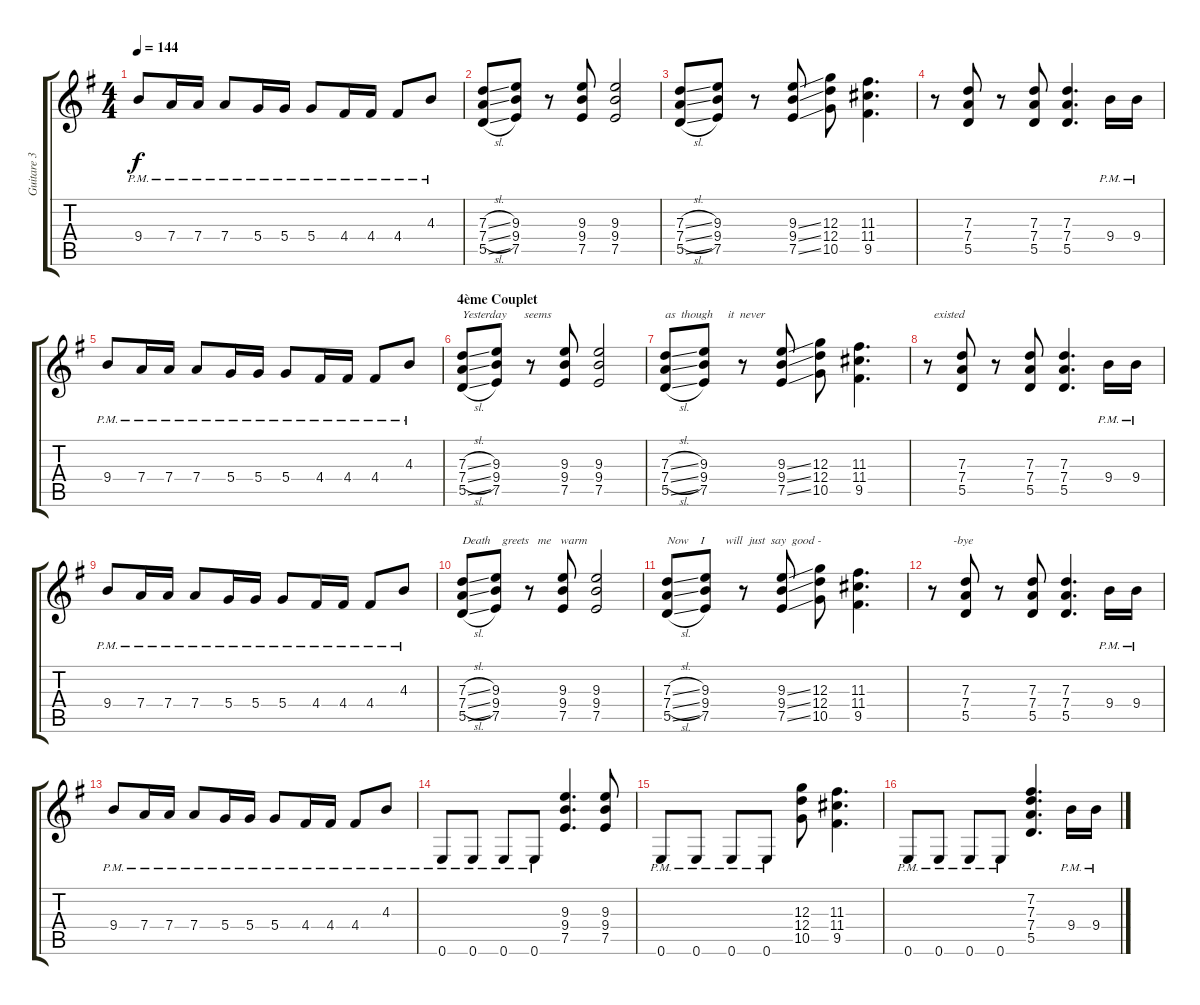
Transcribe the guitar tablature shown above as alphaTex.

\track ("Guitare 3 " "Guitare 3 ") {instrument distortionguitar}
\staff {score tabs}
\tuning (E4 B3 G3 D3 A2 E2) {hide}
\ts (4 4)
\tempo 144
\clef g2
\ks g
9.4{pm}.8{dy f} 7.4{pm}.16 7.4{pm}.16 7.4{pm}.8 5.4{pm}.16 5.4{pm}.16 5.4{pm}.8 4.4{pm}.16 4.4{pm}.16 4.4{pm}.8 4.3{pm}.8 |
(7.3{sl} 7.4{sl} 5.5{sl}).8 (9.3 9.4 7.5).8 r.8 (9.3 9.4 7.5).8 (9.3 9.4 7.5).2 |
(7.3{sl} 7.4{sl} 5.5{sl}).8 (9.3 9.4 7.5).8 r.8 (9.3{ss} 9.4{ss} 7.5{ss}).8 (12.3 12.4 10.5).8 (11.3 11.4 9.5).4{d} |
r.8 (7.3 7.4 5.5).8 r.8 (7.3 7.4 5.5).8 (7.3 7.4 5.5).4{d} 9.4{pm}.16 9.4{pm}.16 |
9.4{pm}.8 7.4{pm}.16 7.4{pm}.16 7.4{pm}.8 5.4{pm}.16 5.4{pm}.16 5.4{pm}.8 4.4{pm}.16 4.4{pm}.16 4.4{pm}.8 4.3{pm}.8 |
\section ("" "4ème Couplet")
(7.3{sl} 7.4{sl} 5.5{sl}).8{txt "Yesterday      seems"} (9.3 9.4 7.5).8 r.8 (9.3 9.4 7.5).8 (9.3 9.4 7.5).2 |
(7.3{sl} 7.4{sl} 5.5{sl}).8{txt "as  though     it  never"} (9.3 9.4 7.5).8 r.8 (9.3{ss} 9.4{ss} 7.5{ss}).8 (12.3 12.4 10.5).8 (11.3 11.4 9.5).4{d} |
r.8{txt "  existed"} (7.3 7.4 5.5).8 r.8 (7.3 7.4 5.5).8 (7.3 7.4 5.5).4{d} 9.4{pm}.16 9.4{pm}.16 |
9.4{pm}.8 7.4{pm}.16 7.4{pm}.16 7.4{pm}.8 5.4{pm}.16 5.4{pm}.16 5.4{pm}.8 4.4{pm}.16 4.4{pm}.16 4.4{pm}.8 4.3{pm}.8 |
(7.3{sl} 7.4{sl} 5.5{sl}).8{txt "Death    greets   me   warm"} (9.3 9.4 7.5).8 r.8 (9.3 9.4 7.5).8 (9.3 9.4 7.5).2 |
(7.3{sl} 7.4{sl} 5.5{sl}).8{txt "Now    I       will  just  say  good -"} (9.3 9.4 7.5).8 r.8 (9.3{ss} 9.4{ss} 7.5{ss}).8 (12.3 12.4 10.5).8 (11.3 11.4 9.5).4{d} |
r.8{txt "       -bye"} (7.3 7.4 5.5).8 r.8 (7.3 7.4 5.5).8 (7.3 7.4 5.5).4{d} 9.4{pm}.16 9.4{pm}.16 |
9.4{pm}.8 7.4{pm}.16 7.4{pm}.16 7.4{pm}.8 5.4{pm}.16 5.4{pm}.16 5.4{pm}.8 4.4{pm}.16 4.4{pm}.16 4.4{pm}.8 4.3{pm}.8 |
0.6{pm}.8 0.6{pm}.8 0.6{pm}.8 0.6{pm}.8 (9.3 9.4 7.5).4{d} (9.3 9.4 7.5).8 |
0.6{pm}.8 0.6{pm}.8 0.6{pm}.8 0.6{pm}.8 (12.3 12.4 10.5).8 (11.3 11.4 9.5).4{d} |
0.6{pm}.8 0.6{pm}.8 0.6{pm}.8 0.6{pm}.8 (7.2 7.3 7.4 5.5).4{d} 9.4{pm}.16 9.4{pm}.16
